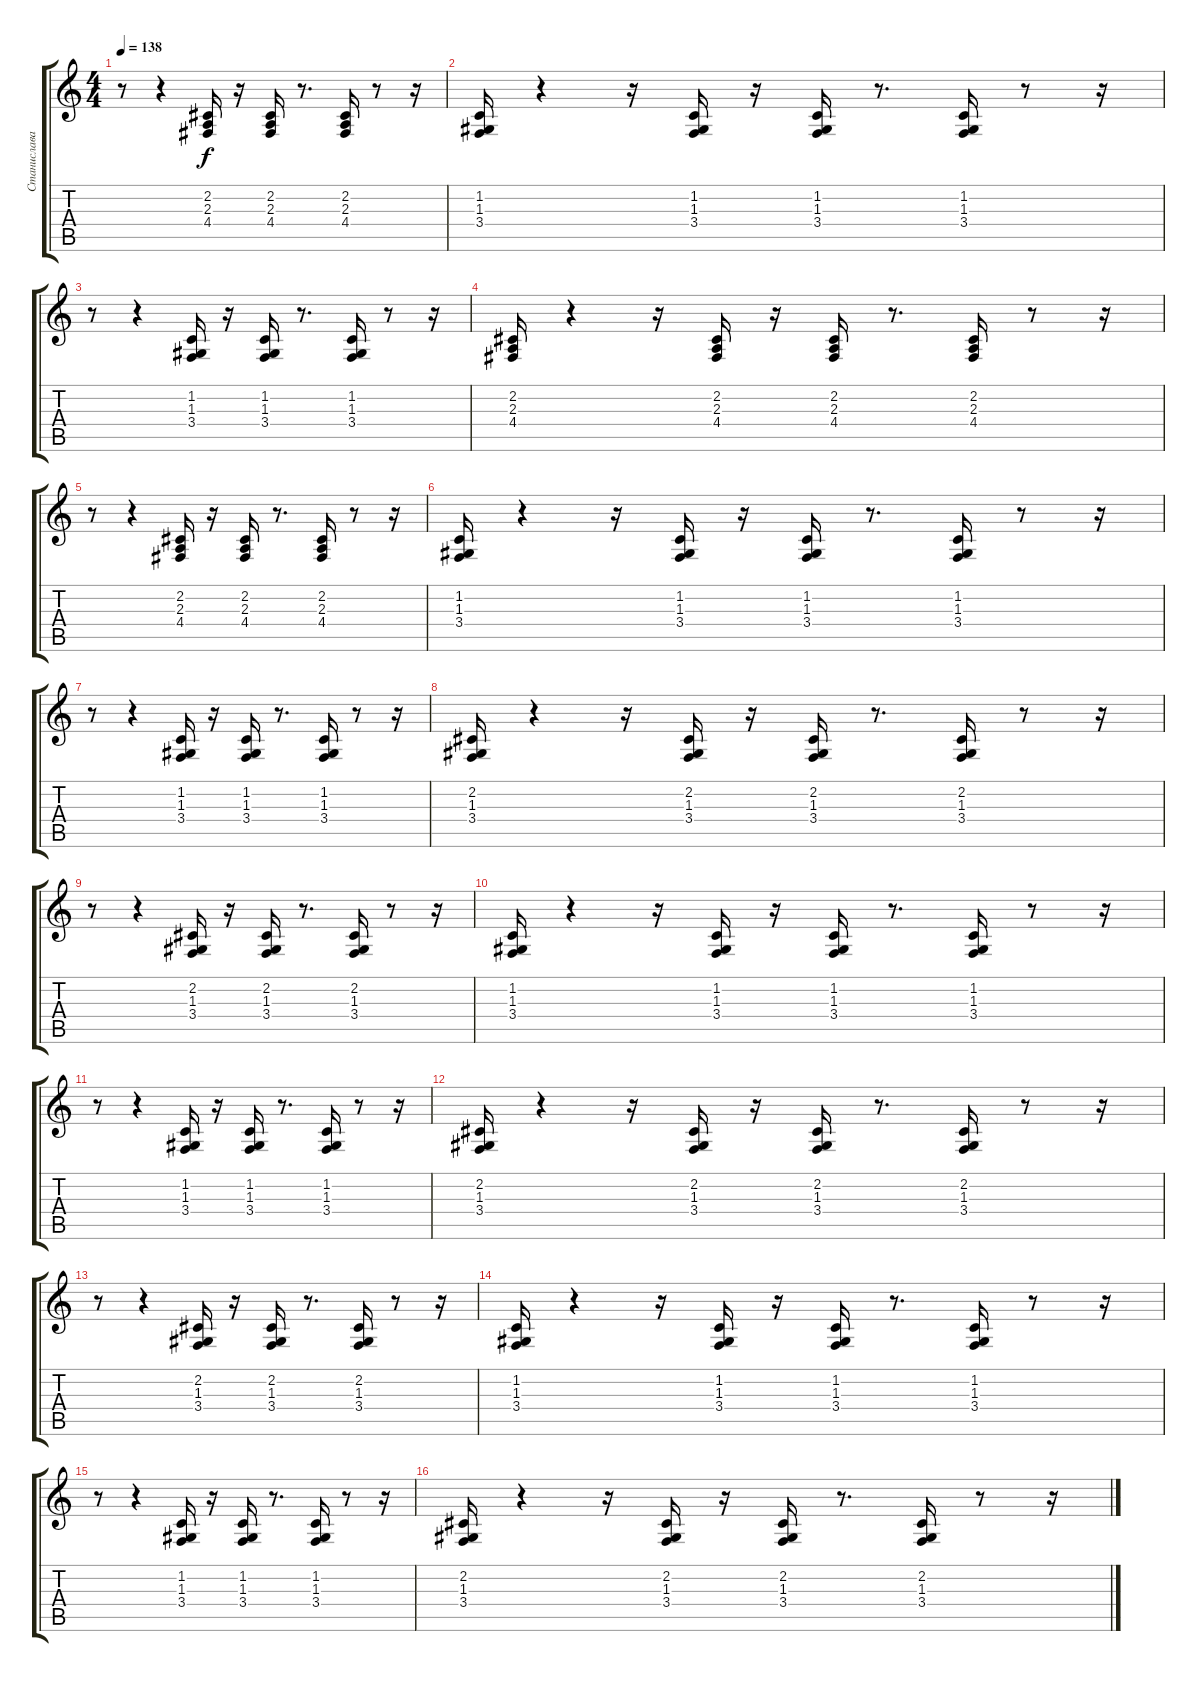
\track ("Станислава Матвеева (клавишные)" "Станислава") {instrument trombone}
\staff {score tabs}
\tuning (E4 B3 G3 D3 A2 E2) {hide}
\ts (4 4)
\tempo 138
\clef g2
\ks c
r.8{dy f} r.4 (2.2 2.3 4.4).16 r.16 (2.2 2.3 4.4).16 r.8{d} (2.2 2.3 4.4).16 r.8 r.16 |
(1.2 1.3 3.4).16 r.4 r.16 (1.2 1.3 3.4).16 r.16 (1.2 1.3 3.4).16 r.8{d} (1.2 1.3 3.4).16 r.8 r.16 |
r.8 r.4 (1.2 1.3 3.4).16 r.16 (1.2 1.3 3.4).16 r.8{d} (1.2 1.3 3.4).16 r.8 r.16 |
(2.2 2.3 4.4).16 r.4 r.16 (2.2 2.3 4.4).16 r.16 (2.2 2.3 4.4).16 r.8{d} (2.2 2.3 4.4).16 r.8 r.16 |
r.8 r.4 (2.2 2.3 4.4).16 r.16 (2.2 2.3 4.4).16 r.8{d} (2.2 2.3 4.4).16 r.8 r.16 |
(1.2 1.3 3.4).16 r.4 r.16 (1.2 1.3 3.4).16 r.16 (1.2 1.3 3.4).16 r.8{d} (1.2 1.3 3.4).16 r.8 r.16 |
r.8 r.4 (1.2 1.3 3.4).16 r.16 (1.2 1.3 3.4).16 r.8{d} (1.2 1.3 3.4).16 r.8 r.16 |
(2.2 1.3 3.4).16 r.4 r.16 (2.2 1.3 3.4).16 r.16 (2.2 1.3 3.4).16 r.8{d} (2.2 1.3 3.4).16 r.8 r.16 |
r.8 r.4 (2.2 1.3 3.4).16 r.16 (2.2 1.3 3.4).16 r.8{d} (2.2 1.3 3.4).16 r.8 r.16 |
(1.2 1.3 3.4).16 r.4 r.16 (1.2 1.3 3.4).16 r.16 (1.2 1.3 3.4).16 r.8{d} (1.2 1.3 3.4).16 r.8 r.16 |
r.8 r.4 (1.2 1.3 3.4).16 r.16 (1.2 1.3 3.4).16 r.8{d} (1.2 1.3 3.4).16 r.8 r.16 |
(2.2 1.3 3.4).16 r.4 r.16 (2.2 1.3 3.4).16 r.16 (2.2 1.3 3.4).16 r.8{d} (2.2 1.3 3.4).16 r.8 r.16 |
r.8 r.4 (2.2 1.3 3.4).16 r.16 (2.2 1.3 3.4).16 r.8{d} (2.2 1.3 3.4).16 r.8 r.16 |
(1.2 1.3 3.4).16 r.4 r.16 (1.2 1.3 3.4).16 r.16 (1.2 1.3 3.4).16 r.8{d} (1.2 1.3 3.4).16 r.8 r.16 |
r.8 r.4 (1.2 1.3 3.4).16 r.16 (1.2 1.3 3.4).16 r.8{d} (1.2 1.3 3.4).16 r.8 r.16 |
(2.2 1.3 3.4).16 r.4 r.16 (2.2 1.3 3.4).16 r.16 (2.2 1.3 3.4).16 r.8{d} (2.2 1.3 3.4).16 r.8 r.16
